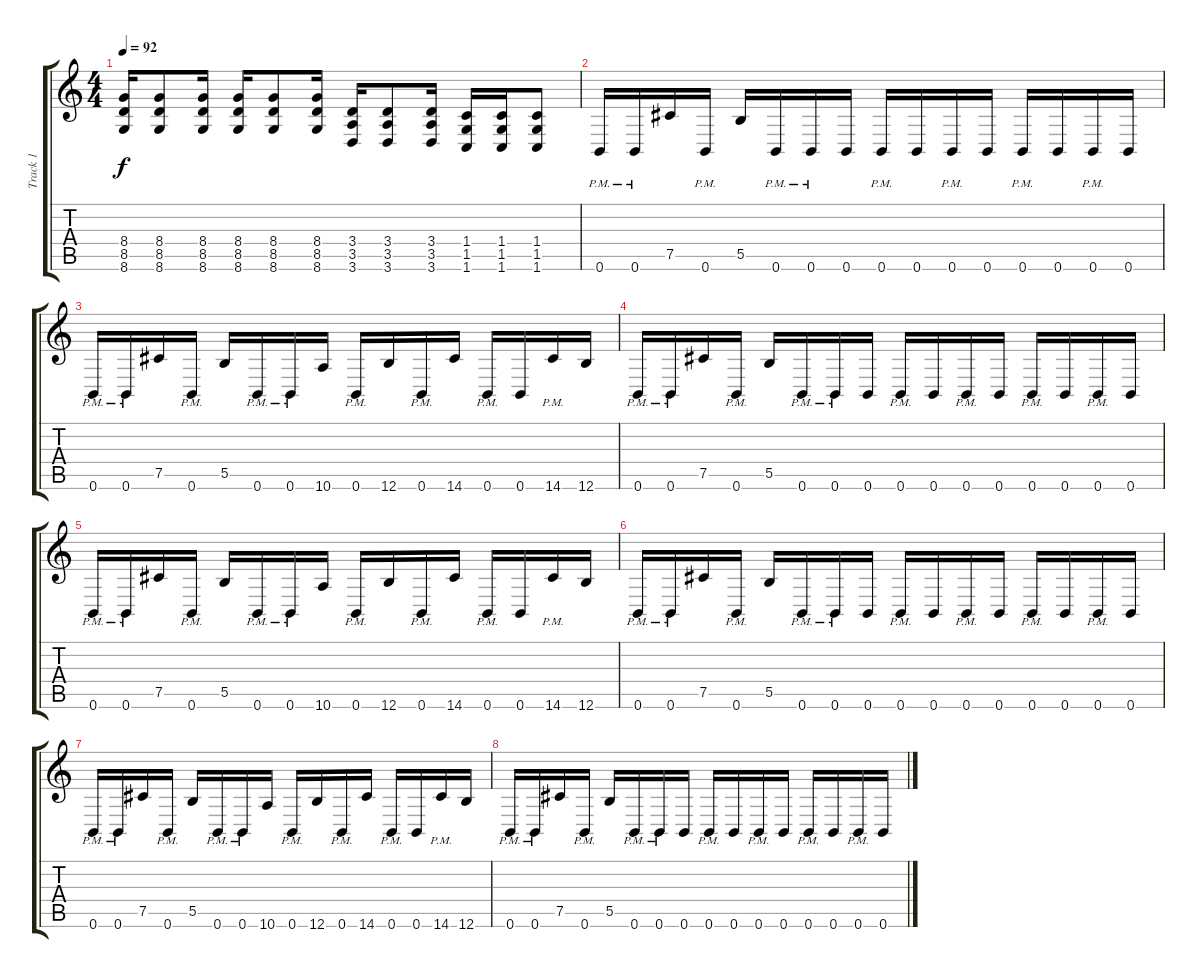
\track ("Track 1" "Track 1") {instrument distortionguitar}
\staff {score tabs}
\tuning (Db4 Ab3 E3 B2 Gb2 B1) {hide}
\ts (4 4)
\tempo 92
\clef g2
\ks c
(8.4 8.5 8.6).16{dy f} (8.4 8.5 8.6).8 (8.4 8.5 8.6).16 (8.4 8.5 8.6).16 (8.4 8.5 8.6).8 (8.4 8.5 8.6).16 (3.4 3.5 3.6).16 (3.4 3.5 3.6).8 (3.4 3.5 3.6).16 (1.4 1.5 1.6).16 (1.4 1.5 1.6).16 (1.4 1.5 1.6).8 |
0.6{pm}.16 0.6{pm}.16 7.5.16 0.6{pm}.16 5.5.16 0.6{pm}.16 0.6{pm}.16 0.6.16 0.6{pm}.16 0.6.16 0.6{pm}.16 0.6.16 0.6{pm}.16 0.6.16 0.6{pm}.16 0.6.16 |
0.6{pm}.16 0.6{pm}.16 7.5.16 0.6{pm}.16 5.5.16 0.6{pm}.16 0.6{pm}.16 10.6.16 0.6{pm}.16 12.6.16 0.6{pm}.16 14.6.16 0.6{pm}.16 0.6.16 14.6{pm}.16 12.6.16 |
0.6{pm}.16 0.6{pm}.16 7.5.16 0.6{pm}.16 5.5.16 0.6{pm}.16 0.6{pm}.16 0.6.16 0.6{pm}.16 0.6.16 0.6{pm}.16 0.6.16 0.6{pm}.16 0.6.16 0.6{pm}.16 0.6.16 |
0.6{pm}.16 0.6{pm}.16 7.5.16 0.6{pm}.16 5.5.16 0.6{pm}.16 0.6{pm}.16 10.6.16 0.6{pm}.16 12.6.16 0.6{pm}.16 14.6.16 0.6{pm}.16 0.6.16 14.6{pm}.16 12.6.16 |
0.6{pm}.16 0.6{pm}.16 7.5.16 0.6{pm}.16 5.5.16 0.6{pm}.16 0.6{pm}.16 0.6.16 0.6{pm}.16 0.6.16 0.6{pm}.16 0.6.16 0.6{pm}.16 0.6.16 0.6{pm}.16 0.6.16 |
0.6{pm}.16 0.6{pm}.16 7.5.16 0.6{pm}.16 5.5.16 0.6{pm}.16 0.6{pm}.16 10.6.16 0.6{pm}.16 12.6.16 0.6{pm}.16 14.6.16 0.6{pm}.16 0.6.16 14.6{pm}.16 12.6.16 |
0.6{pm}.16 0.6{pm}.16 7.5.16 0.6{pm}.16 5.5.16 0.6{pm}.16 0.6{pm}.16 0.6.16 0.6{pm}.16 0.6.16 0.6{pm}.16 0.6.16 0.6{pm}.16 0.6.16 0.6{pm}.16 0.6.16
